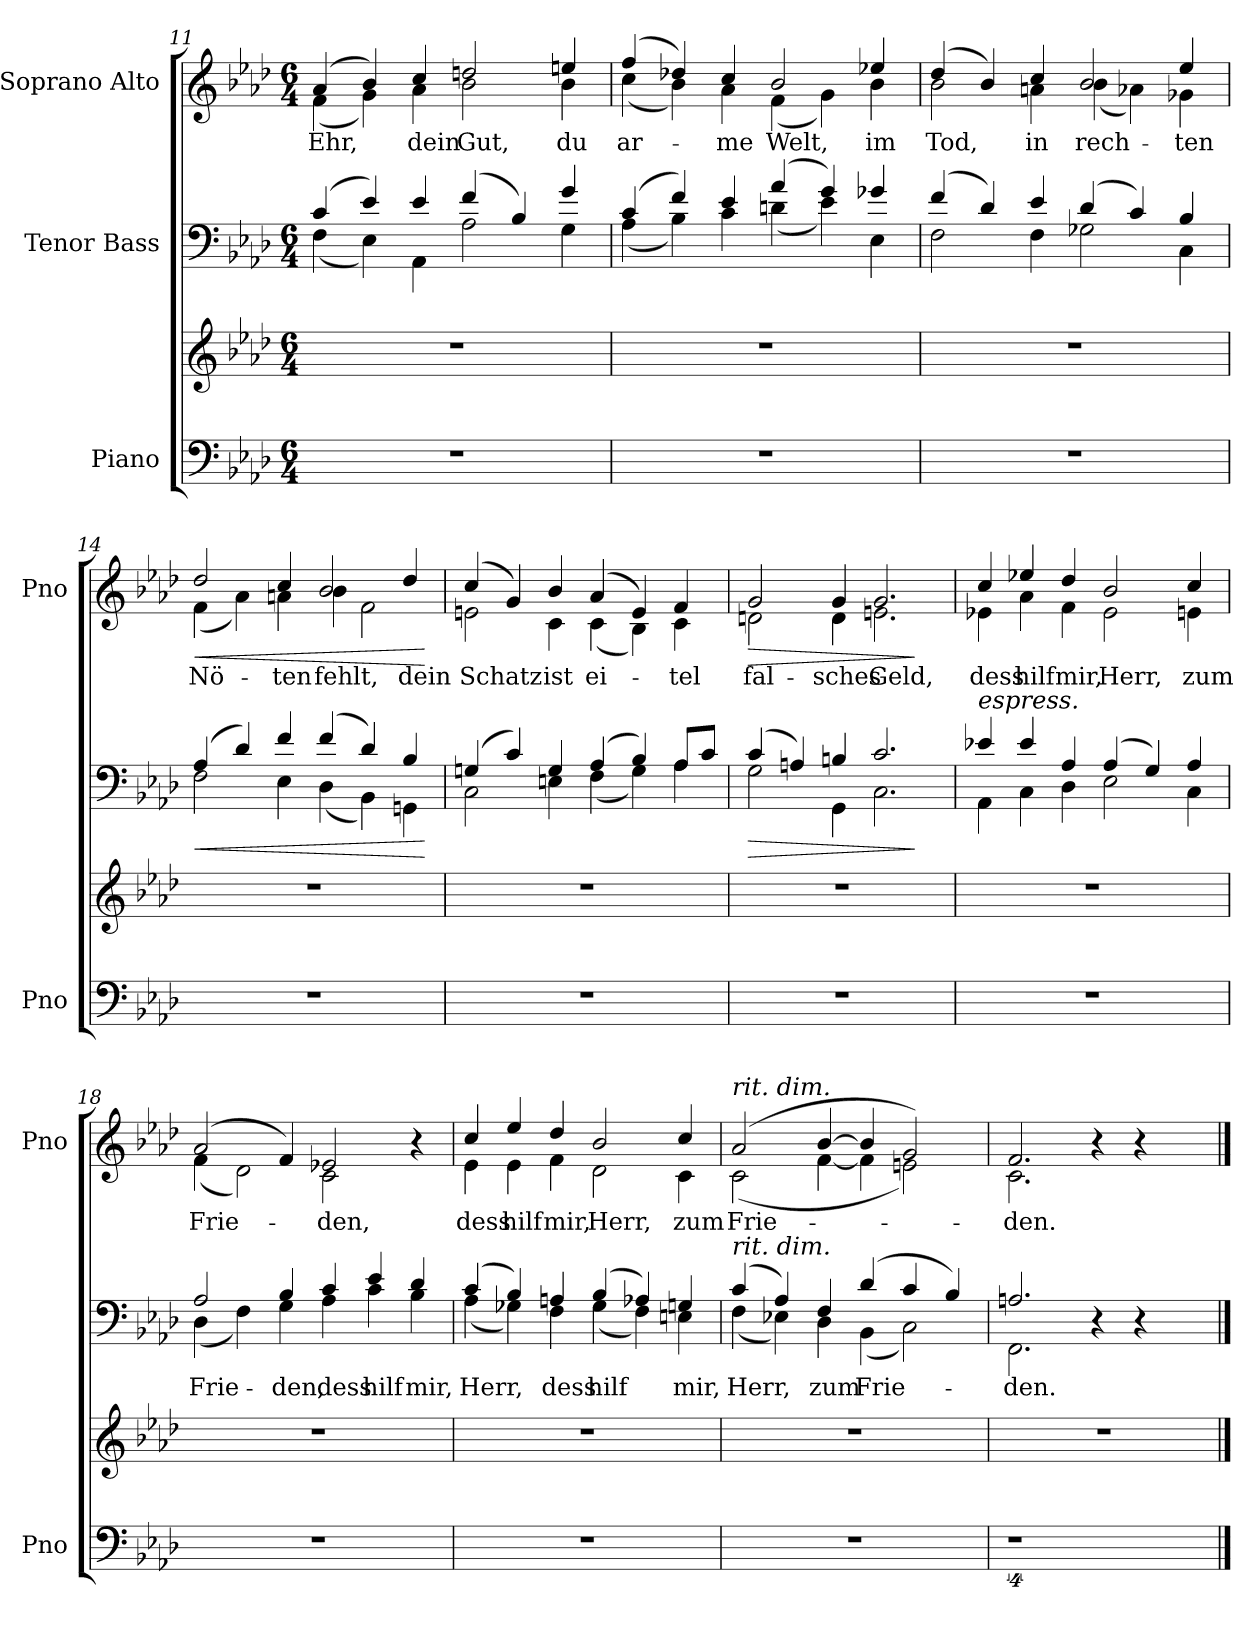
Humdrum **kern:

**kern	**kern	**kern	**text	**dynam	**kern	**text	**dynam
*part3	*part3	*part2	*part2	*part2	*part1	*part1	*part1
*staff4	*staff3	*staff2	*staff2	*staff2	*staff1	*staff1	*staff1
*I"Piano	*	*I"Tenor Bass	*	*	*I"Soprano Alto	*	*
*I'Pno	*	*	*	*	*I'Pno	*	*
*clefF4	*clefG2	*clefF4	*	*	*clefG2	*	*
*k[b-e-a-d-]	*k[b-e-a-d-]	*k[b-e-a-d-]	*	*	*k[b-e-a-d-]	*	*
*f:	*f:	*f:	*	*	*f:	*	*
*M6/4	*M6/4	*M6/4	*	*	*M6/4	*	*
=11	=11	=11	=11	=11	=11	=11	=11
*	*	*^	*	*	*	*	*
!	!	!	!	!	!	!	!LO:LY:b	!
*	*	*	*	*	*	*^	*	*
1.r	1.r	(>4c/	(<4F\	.	.	(>4a-/	(<4f\	Ehr,	.
.	.	4e-/)	4E-\)	.	.	4b-/)	4g\)	.	.
!	!	!	!	!	!	!	!	!LO:LY:b	!
.	.	4e-/	4AA-\	.	.	4cc/	4a-\	dein	.
!	!	!	!	!	!	!	!	!LO:LY:b	!
.	.	(>4f/	2A-\	.	.	2ddn/	2b-\	Gut,	.
.	.	4B-/)	.	.	.	.	.	.	.
!	!	!	!	!	!	!	!	!LO:LY:b	!
.	.	4g/	4G\	.	.	4een/	4b-\	du	.
=12	=12	=12	=12	=12	=12	=12	=12	=12	=12
!	!	!	!	!	!	!	!	!LO:LY:b	!
1.r	1.r	(>4c/	(<4A-\	.	.	(>4ff/	(<4cc\	ar-	.
.	.	4f/)	4B-\)	.	.	4dd-X/)	4b-\)	.	.
!	!	!	!	!	!	!	!	!LO:LY:b	!
.	.	4e-/	4c\	.	.	4cc/	4a-\	-me	.
!	!	!	!	!	!	!	!	!LO:LY:b	!
.	.	(>4a-/	(<4dn\	.	.	2b-/	(<4f\	Welt,	.
.	.	4g/)	4e-\)	.	.	.	4g\)	.	.
!	!	!	!	!	!	!	!	!LO:LY:b	!
.	.	4g-X/	4E-\	.	.	4ee-X/	4b-\	im	.
!!LO:LB:g=z	!!
=13	=13	=13	=13	=13	=13	=13	=13	=13	=13
!	!	!	!	!	!	!	!	!LO:LY:b	!
1.r	1.r	(>4f/	2F\	.	.	(>4dd-/	2b-\	Tod,	.
.	.	4d-/)	.	.	.	4b-/)	.	.	.
!	!	!	!	!	!	!	!	!LO:LY:b	!
.	.	4e-/	4F\	.	.	4cc/	4an\	in	.
!	!	!	!	!	!	!	!	!LO:LY:b	!
.	.	(>4d-/	2G-X\	.	.	2b-/	(<4b-\	rech-	.
.	.	4c/)	.	.	.	.	4a-X\)	.	.
!	!	!	!	!	!	!	!	!LO:LY:b	!
.	.	4B-/	4C\	.	.	4ee-/	4g-X\	-ten	.
=14	=14	=14	=14	=14	=14	=14	=14	=14	=14
!	!	!	!	!	!LO:HP:b	!	!	!LO:LY:b	!LO:HP:b
1.r	1.r	(>4A-/	2F\	.	<	2dd-/	(<4f\	Nö-	<
.	.	4d-/)	.	.	.	.	4a-\)	.	.
!	!	!	!	!	!	!	!	!LO:LY:b	!
.	.	4f/	4E-\	.	.	4cc/	4an\	-ten	.
!	!	!	!	!	!	!	!	!LO:LY:b	!
.	.	(>4f/	(<4D-\	.	.	2b-/	4b-\	fehlt,	.
.	.	4d-/)	4BB-\)	.	.	.	2f\	.	.
!	!	!	!	!	!	!	!	!LO:LY:b	!
.	.	4B-/	4GGn\	.	.	4dd-/	.	dein	.
*	*	*v	*v	*	*	*	*	*	*
*	*	*	*	*	*v	*v	*	*
.	.	.	.	[	.	.	[
=15	=15	=15	=15	=15	=15	=15	=15
*	*	*^	*	*	*	*	*
!	!	!	!	!	!	!	!LO:LY:b	!
*	*	*	*	*	*	*^	*	*
1.r	1.r	(>4Gn/	2C\	.	.	(>4cc/	2en\	Schatz	.
.	.	4c/)	.	.	.	4g/)	.	.	.
!	!	!	!	!	!	!	!	!LO:LY:b	!
.	.	4G/	4En\	.	.	4b-/	4c\	ist	.
!	!	!	!	!	!	!	!	!LO:LY:b	!
.	.	(>4A-/	(<4F\	.	.	(>4a-/	(<4c\	ei-	.
.	.	4B-/)	4G\)	.	.	4e/)	4B-\)	.	.
!	!	!	!	!	!	!	!	!LO:LY:b	!
.	.	8A-/L	4A-\	.	.	4f/	4c\	-tel	.
.	.	8c/J	.	.	.	.	.	.	.
!!LO:PB:g=z	!!
=16	=16	=16	=16	=16	=16	=16	=16	=16	=16
!	!	!	!	!	!LO:HP:b	!	!	!LO:LY:b	!LO:HP:b
1.r	1.r	(>4c/	2G\	.	>	2g/	2dn\	fal-	>
.	.	4An/)	.	.	.	.	.	.	.
!	!	!	!	!	!	!	!	!LO:LY:b	!
.	.	4Bn/	4GG\	.	.	4g/	4d\	-sches	.
!	!	!	!	!	!	!	!	!LO:LY:b	!
.	.	2.c/	2.C\	.	.	2.g/	2.en\	Geld,	.
*	*	*v	*v	*	*	*	*	*	*
*	*	*	*	*	*v	*v	*	*
.	.	.	.	]	.	.	]
!!LO:LB:g=z
=17	=17	=17	=17	=17	=17	=17	=17
*	*	*^	*	*	*	*	*
!	!	!	!	!	!	!LO:TX:a:i:t=espress.	!	!
!	!	!LO:TX:a:i:t=espress.	!	!	!	!	!	!
!	!	!	!	!	!	!	!LO:LY:b	!
*	*	*	*	*	*	*^	*	*
1.r	1.r	4e-X/	4AA-\	.	.	4cc/	4e-X\	dess	.
!	!	!	!	!	!	!	!	!LO:LY:b	!
.	.	4e-/	4C\	.	.	4ee-X/	4a-\	hilf	.
!	!	!	!	!	!	!	!	!LO:LY:b	!
.	.	4A-/	4D-\	.	.	4dd-/	4f\	mir,	.
!	!	!	!	!	!	!	!	!LO:LY:b	!
.	.	(>4A-/	2E-\	.	.	2b-/	2e-\	Herr,	.
.	.	4G/)	.	.	.	.	.	.	.
!	!	!	!	!	!	!	!	!LO:LY:b	!
.	.	4A-/	4C\	.	.	4cc/	4en\	zum	.
=18	=18	=18	=18	=18	=18	=18	=18	=18	=18
!	!	!	!	!LO:LY:b	!	!	!	!LO:LY:b	!
1.r	1.r	2A-/	(<4D-\	Frie-	.	(>2a-/	(<4f\	Frie-	.
.	.	.	4F\)	.	.	.	2d-\)	.	.
!	!	!	!	!LO:LY:b	!	!	!	!	!
.	.	4B-/	4G\	-den,	.	4f/)	.	.	.
!	!	!	!	!LO:LY:b	!	!	!	!LO:LY:b	!
.	.	4c/	4A-\	dess	.	2e-X/	2c\	-den,	.
!	!	!	!	!LO:LY:b	!	!	!	!	!
.	.	4e-/	4c\	hilf	.	.	.	.	.
!	!	!	!	!LO:LY:b	!	!	!	!	!
.	.	4d-/	4B-\	mir,	.	4r	4ryy	.	.
=19	=19	=19	=19	=19	=19	=19	=19	=19	=19
!	!	!	!	!LO:LY:b	!	!	!	!LO:LY:b	!
1.r	1.r	(>4c/	(<4A-\	Herr,	.	4cc/	4e-\	dess	.
!	!	!	!	!	!	!	!	!LO:LY:b	!
.	.	4B-/)	4G-X\)	.	.	4ee-/	4e-\	hilf	.
!	!	!	!	!LO:LY:b	!	!	!	!LO:LY:b	!
.	.	4An/	4F\	dess	.	4dd-/	4f\	mir,	.
!	!	!	!	!LO:LY:b	!	!	!	!LO:LY:b	!
.	.	(>4B-/	(<4G-\	hilf	.	2b-/	2d-\	Herr,	.
.	.	4A-X/)	4F\)	.	.	.	.	.	.
!	!	!	!	!LO:LY:b	!	!	!	!LO:LY:b	!
.	.	4Gn/	4En\	mir,	.	4cc/	4c\	zum	.
!!LO:PB:g=z	!!
=20	=20	=20	=20	=20	=20	=20	=20	=20	=20
!	!	!	!	!	!	!LO:TX:a:i:t=rit. dim.	!	!	!
!	!	!LO:TX:a:i:t=rit. dim.	!	!	!	!	!	!	!
!	!	!	!	!LO:LY:b	!	!	!	!LO:LY:b	!
1.r	1.r	(>4c/	(<4F\	Herr,	.	(>2a-/	(<2c\	Frie-	.
.	.	4A-/)	4E-X\)	.	.	.	.	.	.
!	!	!	!	!LO:LY:b	!	!	!	!	!
.	.	4F/	4D-\	zum	.	[4b-/	[4f\	.	.
!	!	!	!	!LO:LY:b	!	!	!	!	!
.	.	(>4d-/	(<4BB-\	Frie-	.	4b-/]	4f\]	.	.
.	.	4c/	2C\)	.	.	2g/)	2en\)	.	.
.	.	4B-/)	.	.	.	.	.	.	.
=21	=21	=21	=21	=21	=21	=21	=21	=21	=21
!	!	!	!	!LO:LY:b	!	!	!	!LO:LY:b	!
4%5r	1.r	2.An/	2.FF\	-den.	.	2.f/	2.c\	-den.	.
.	.	4r	4ryy	.	.	4r	4ryy	.	.
.	.	4r	2ryy	.	.	4r	2ryy	.	.
4ryy	.	4ryy	.	.	.	4ryy	.	.	.
*	*	*v	*v	*	*	*	*	*	*
*	*	*	*	*	*v	*v	*	*
==	==	==	==	==	==	==	==
*-	*-	*-	*-	*-	*-	*-	*-
